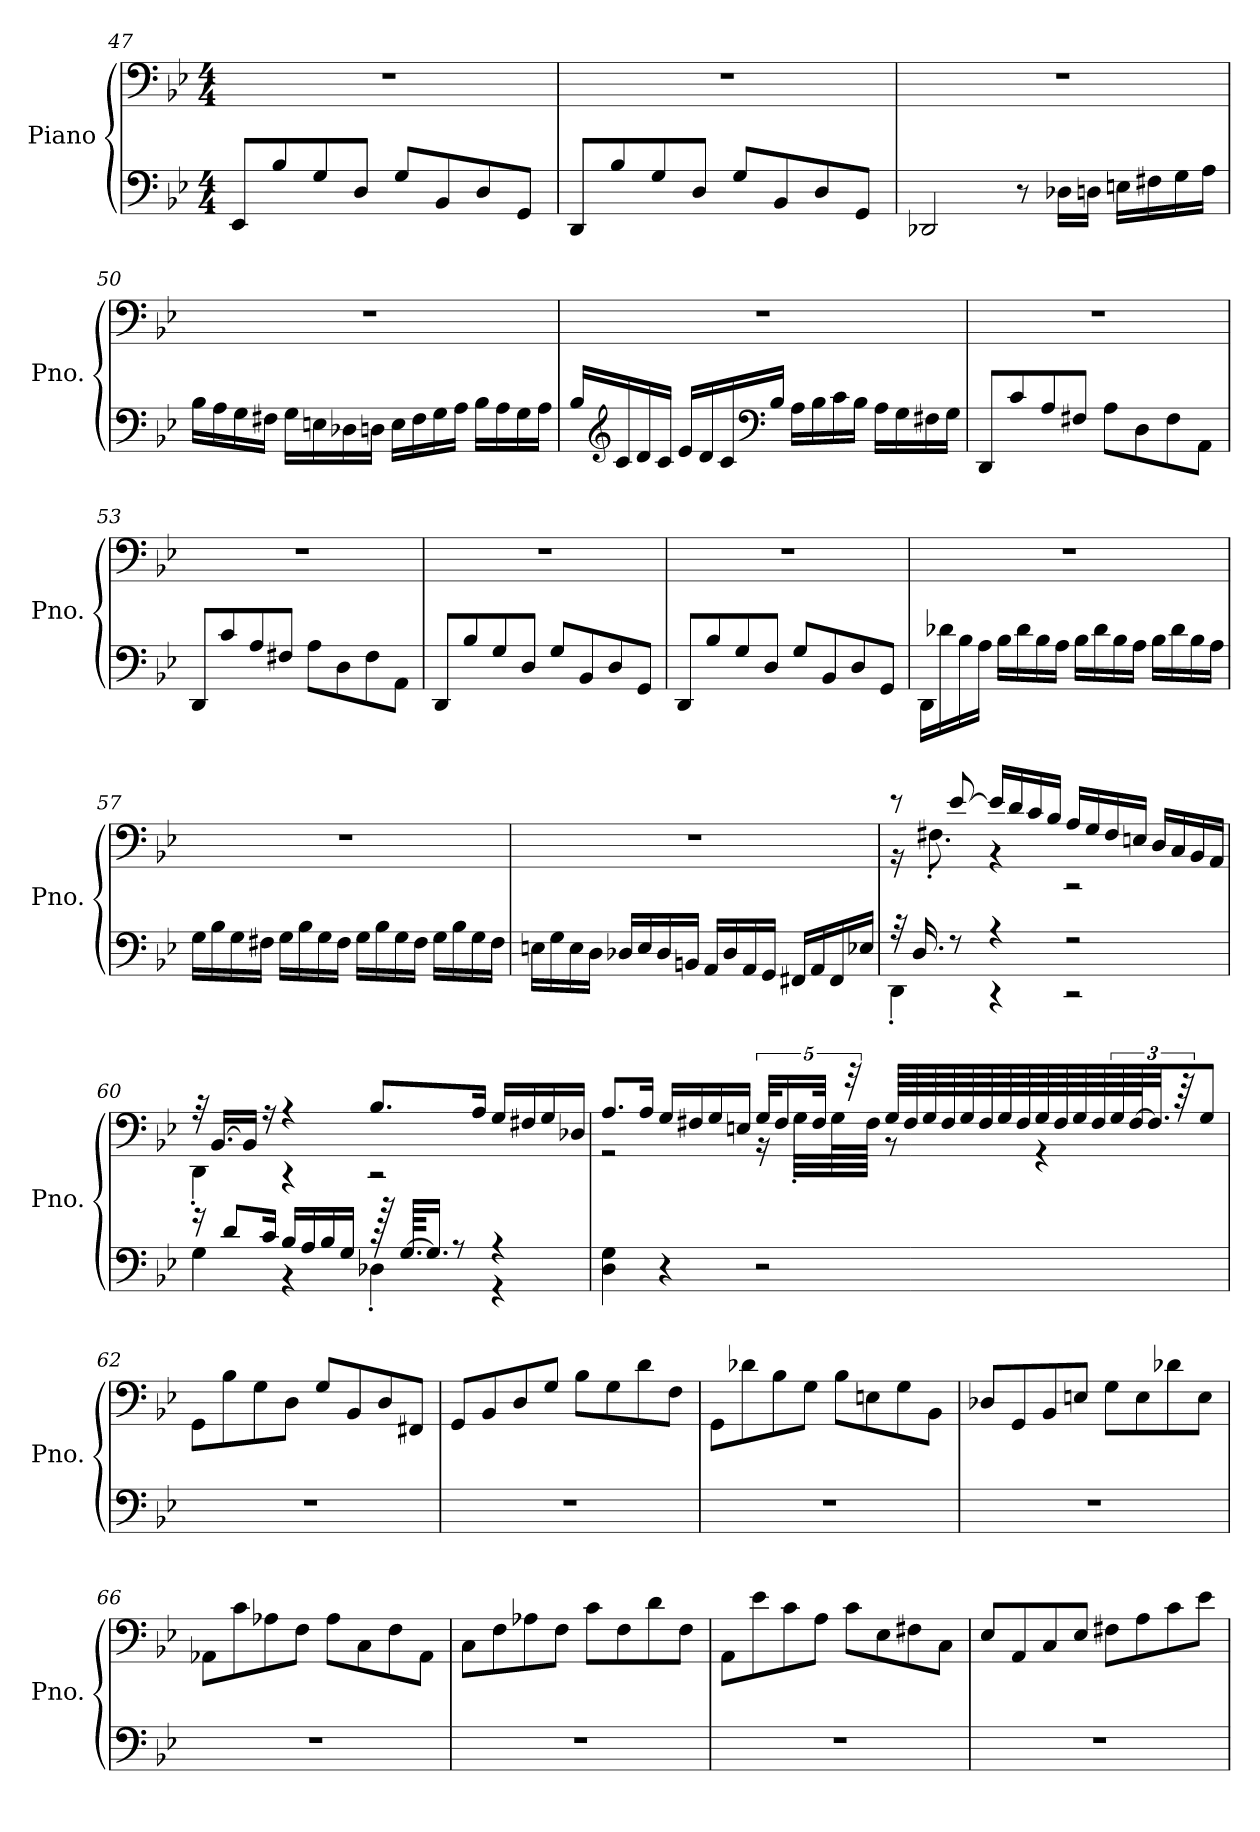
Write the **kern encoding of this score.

**kern	**kern
*part1	*part1
*staff2	*staff1
*I"Piano	*
*I'Pno.	*
*clefF4	*clefF4
*k[b-e-]	*k[b-e-]
*M4/4	*M4/4
=47	=47
8EE-/L	1r
8B-/	.
8G/	.
8D/J	.
8G/L	.
8BB-/	.
8D/	.
8GG/J	.
!!LO:LB:g=z
=48	=48
8DD/L	1r
8B-/	.
8G/	.
8D/J	.
8G/L	.
8BB-/	.
8D/	.
8GG/J	.
=49	=49
*	*MM88
2DD-X/	1r
8r	.
16D-X\LL	.
16Dn\JJ	.
16En\LL	.
16F#X\	.
16G\	.
16A\JJ	.
=50	=50
16B-\LL	1r
16A\	.
16G\	.
16F#X\JJ	.
16G\LL	.
16En\	.
16D-X\	.
16Dn\JJ	.
16E\LL	.
16F#\	.
16G\	.
16A\JJ	.
16B-\LL	.
16A\	.
16G\	.
16A\JJ	.
!!LO:PB:g=z
=51	=51
16B-/LL	1r
*clefG2	*
16c/	.
16d/	.
16c/JJ	.
16e-/LL	.
16d/	.
16c/	.
*clefF4	*
16B-/JJ	.
16A\LL	.
16B-\	.
16c\	.
16B-\JJ	.
16A\LL	.
16G\	.
16F#X\	.
16G\JJ	.
=52	=52
*	*MM96
8DD/L	1r
8c/	.
8A/	.
8F#X/J	.
8A\L	.
8D\	.
8F#\	.
8AA\J	.
=53	=53
8DD/L	1r
8c/	.
8A/	.
8F#X/J	.
8A\L	.
8D\	.
8F#\	.
8AA\J	.
!!LO:LB:g=z
=54	=54
8DD/L	1r
8B-/	.
8G/	.
8D/J	.
8G/L	.
8BB-/	.
8D/	.
8GG/J	.
=55	=55
8DD/L	1r
8B-/	.
8G/	.
8D/J	.
8G/L	.
8BB-/	.
8D/	.
8GG/J	.
=56	=56
*	*MM88
16DD\LL	1r
16d-X\	.
16B-\	.
16A\JJ	.
16B-\LL	.
16d-\	.
16B-\	.
16A\JJ	.
16B-\LL	.
16d-\	.
16B-\	.
16A\JJ	.
16B-\LL	.
16d-\	.
16B-\	.
16A\JJ	.
!!LO:LB:g=z
=57	=57
16G\LL	1r
16B-\	.
16G\	.
16F#X\JJ	.
16G\LL	.
16B-\	.
16G\	.
16F#\JJ	.
16G\LL	.
16B-\	.
16G\	.
16F#\JJ	.
16G\LL	.
16B-\	.
16G\	.
16F#\JJ	.
=58	=58
16En\LL	1r
16G\	.
16E\	.
16D\JJ	.
16D-X/LL	.
16E/	.
16D-/	.
16BBn/JJ	.
16AA/LL	.
16D-/	.
16AA/	.
16GG/JJ	.
16FF#X/LL	.
16AA/	.
16FF#/	.
16E-X/JJ	.
!!LO:LB:g=z
=59	=59
*^	*^
32r	4DD'\	8r	16r
16.D/	.	.	.
.	.	.	8.F#X'\
*	*	*MM54	*
8r	.	[8e-/	.
*	*	*MM88	*
4r	4r	16e-/LL]	4r
.	.	16d/	.
.	.	16c/	.
.	.	16B-/JJ	.
2r	2r	16A/LL	2r
.	.	16G/	.
.	.	16F#/	.
.	.	16En/JJ	.
.	.	16D/LL	.
.	.	16C/	.
.	.	16BB-/	.
.	.	16AA/JJ	.
=60	=60	=60	=60
16r	4G\	32r	4DD'\
.	.	[16.BB-/LL	.
8d/L	.	.	.
*	*	*MM50	*
.	.	16BB-/JJ]	.
*	*	*MM88	*
16c/Jk	.	16r	.
16B-/LL	4r	4r	4r
16A/	.	.	.
16B-/	.	.	.
16G/JJ	.	.	.
*	*	*MM50	*
128r	4D-X'\	8.B-/L	2r
[64.G/KKLL	.	.	.
16.G/JJ]	.	.	.
8r	.	.	.
.	.	16A/Jk	.
4r	4r	16G/LL	.
.	.	16F#X/	.
.	.	16G/	.
.	.	16D-X/JJ	.
*v	*v	*	*
!!LO:LB:g=z	!!
=61	=61	=61
*	*MM71	*
4D\ 4G\	8.A/L	2r
.	16A/Jk	.
4r	16G/LL	.
.	16F#X/	.
*	*MM83	*
.	16G/	.
.	16En/JJ	.
*	*MM79	*
2r	40G/KLL	16r
.	20F#/	.
.	.	32G'\LLL
.	40F#/JJk	.
.	.	64G\L
.	40r	.
.	.	64F#\JJJJ
*	*MM75	*
.	64G/LLLL	8r
.	64F#/	.
.	64G/	.
.	64F#/	.
.	64G/	.
.	64F#/	.
.	64G/	.
.	64F#/	.
*	*MM71	*
.	64G/	4r
.	64F#/	.
.	64G/	.
.	64F#/	.
.	96G/	.
.	[96F#/J	.
.	48.F#/JJJ]	.
.	96r	.
*	*MM63	*
.	8G/	.
*	*v	*v
=62	=62
*	*MM96
1r	8GG\L
.	8B-\
.	8G\
.	8D\J
.	8G/L
.	8BB-/
.	8D/
.	8FF#X/J
!!LO:LB:g=z
=63	=63
1r	8GG/L
.	8BB-/
.	8D/
.	8G/J
.	8B-\L
.	8G\
.	8d\
.	8F\J
=64	=64
1r	8GG\L
.	8d-X\
.	8B-\
.	8G\J
.	8B-\L
.	8En\
.	8G\
.	8BB-\J
=65	=65
1r	8D-X/L
.	8GG/
.	8BB-/
.	8En/J
.	8G\L
.	8E\
.	8d-X\
.	8E\J
=66	=66
1r	8AA-X\L
.	8c\
.	8A-X\
.	8F\J
.	8A-\L
.	8C\
.	8F\
.	8AA-\J
!!LO:PB:g=z
=67	=67
1r	8C\L
.	8F\
.	8A-X\
.	8F\J
.	8c\L
.	8F\
.	8d\
.	8F\J
=68	=68
1r	8AA\L
.	8e-\
.	8c\
.	8A\J
.	8c\L
.	8E-\
.	8F#X\
.	8C\J
=69	=69
1r	8E-/L
.	8AA/
.	8C/
.	8E-/J
.	8F#X\L
.	8A\
.	8c\
.	8e-\J
=	=
*-	*-
